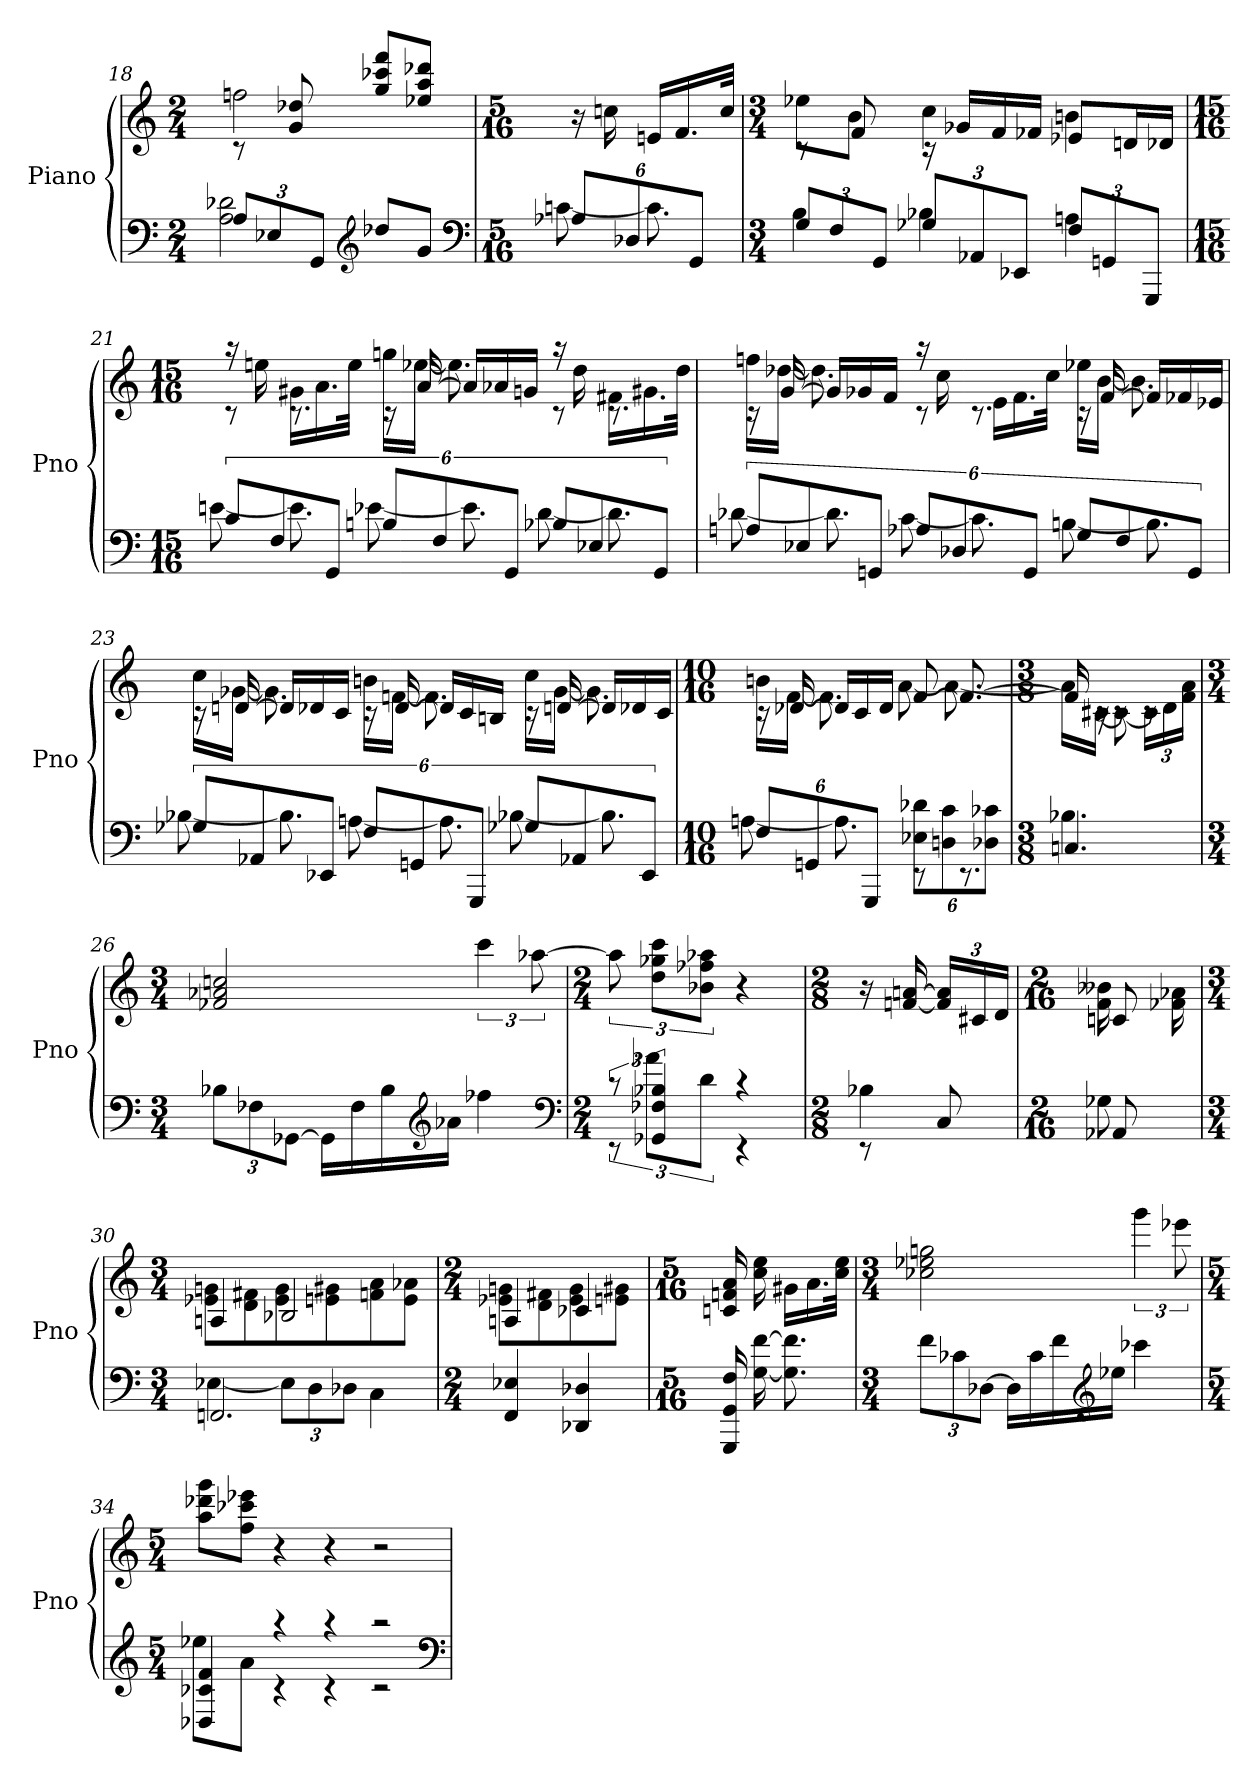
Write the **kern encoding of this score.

**kern	**kern
*part1	*part1
*staff2	*staff1
*I"Piano	*
*I'Pno	*
*clefF4	*clefG2
*k[]	*k[]
*C:	*C:
*M2/4	*M2/4
=18	=18
*^	*^
12AL	2A 2d-X	8rc	2ffn
12E-X	.	.	.
.	.	8g 8dd-X	.
12GGJ	.	.	.
*clefG2	*	*	*
8dd-XL	.	8gg 8ccc-X 8fffL	.
8gJ	.	8ee-X 8aa 8ddd-XJ	.
*	*	*v	*v
*clefF4	*	*
=19	=19	=19
*M5/16	*	*M5/16
48%5A-XL	[8cn	16r
.	.	16ccn
48%5D-X	.	.
.	8.c]	16enLL
.	.	16.f
48%5GGJ	.	.
.	.	32ccJJk
=20	=20	=20
*M3/4	*	*M3/4
*	*	*^
12GL	4B	8rc	8ee-XL
12F	.	.	.
.	.	8f	8bJ
12GGJ	.	.	.
12G-XL	4B-X	16rc	4cc
.	.	16g-XLL	.
12AA-X	.	.	.
.	.	16f	.
12EE-XJ	.	.	.
.	.	16f-XJJ	.
12FL	4An	8e-XL	4bn
12GGn	.	.	.
.	.	16dnL	.
12GGGJ	.	.	.
.	.	16d-XJJ	.
=21	=21	=21	=21
*M15/16	*	*M15/16	*
48%5cL	[8en	8rc	16raa
.	.	.	16een
48%5F	.	.	.
.	8.e]	8.rc	16g#XLL
.	.	.	16.a
48%5GGJ	.	.	.
.	.	.	32eeJJk
48%5BnL	[8e-X	16rc	16ggnLL
.	.	[16a	[16ee-XJJ
48%5F	.	.	.
.	8.e-]	16aLL]	8.ee-]
.	.	16a-X	.
48%5GGJ	.	.	.
.	.	16gnJJ	.
48%5B-XL	[8d	8rc	16raa
.	.	.	16dd
48%5E-X	.	.	.
.	8.d]	8.rc	16f#XLL
.	.	.	16.g#X
48%5GGJ	.	.	.
.	.	.	32ddJJk
=22	=22	=22	=22
48%5AnL	[8d-X	16rc	16ffnLL
.	.	[16g	[16dd-XJJ
48%5E-X	.	.	.
.	8.d-]	16gLL]	8.dd-]
.	.	16g-X	.
48%5GGnJ	.	.	.
.	.	16fJJ	.
48%5A-XL	[8c	8rc	16raa
.	.	.	16cc
48%5D-X	.	.	.
.	8.c]	8.rc	16eLL
.	.	.	16.f
48%5GGJ	.	.	.
.	.	.	32ccJJk
48%5GL	[8Bn	16rc	16ee-XLL
.	.	[16f	[16bJJ
48%5F	.	.	.
.	8.B]	16fLL]	8.b]
.	.	16f-X	.
48%5GGJ	.	.	.
.	.	16e-XJJ	.
=23	=23	=23	=23
48%5G-XL	[8B-X	16rc	16ccLL
.	.	[16dn	[16g-XJJ
48%5AA-X	.	.	.
.	8.B-]	16dLL]	8.g-]
.	.	16d-X	.
48%5EE-XJ	.	.	.
.	.	16cJJ	.
48%5FL	[8An	16rc	16bnLL
.	.	[16d-	[16fnJJ
48%5GGn	.	.	.
.	8.A]	16d-LL]	8.f]
.	.	16c	.
48%5GGGJ	.	.	.
.	.	16BnJJ	.
48%5G-XL	[8B-X	16rc	16ccLL
.	.	[16dn	[16g-JJ
48%5AA-X	.	.	.
.	8.B-]	16dLL]	8.g-]
.	.	16d-X	.
48%5EE-J	.	.	.
.	.	16cJJ	.
=24	=24	=24	=24
*M10/16	*	*M10/16	*
48%5FL	[8An	16rc	16bnLL
.	.	[16d-X	[16fJJ
48%5GGn	.	.	.
.	8.A]	16d-LL]	8.f]
.	.	16c	.
48%5GGGJ	.	.	.
.	.	16d-JJ	.
8rEE	48%5E-X 48%5d-XL	[8f	[8a
.	48%5Dn 48%5c	.	.
8.rEE	.	8.f_	8.a_
.	48%5D-X 48%5c-XJ	.	.
=25	=25	=25	=25
*M3/8	*	*M3/8	*
4.Cn	4.B-X	16f]	16aLL]
.	.	16rc	[16c#XJJ
.	.	8rc	8c#_
.	.	8rc	24c#LL]
.	.	.	24d
.	.	.	24f 24aJJ
*v	*v	*	*
*	*v	*v
=26	=26
*M3/4	*M3/4
12B-XL	2f-X 2a-X 2ccn
12F-X	.
[12GG-XJ	.
16GG-LL]	.
16F-	.
16B-	.
*clefG2	*
16a-XJJ	.
4ff-X	6ccc
.	[12aa-X
*clefF4	*
=27	=27
*M2/4	*M2/4
*^	*
12rEE	12rc	12aa-]
6GG-X 6F-X 6B-X	12a-XL	12dd 12gg-X 12cccL
.	12dJ	12b-X 12ff-X 12aa-XJ
4rEE	4rc	4r
=28	=28	=28
*M2/8	*	*M2/8
8rEE	4B-X	16r
.	.	[16fn [16an
8C	.	24f] 24a]LL
.	.	24c#X
.	.	24dJJ
=29	=29	=29
*M2/16	*	*M2/16
*	*	*^
8AA-X	8G-X	8cn	16f 16b--X
.	.	.	16f-X 16a-X
=30	=30	=30	=30
*M3/4	*	*M3/4	*
2.FFn	[4E-X	4An	8e-X 8gnL
.	.	.	8d 8f#X
.	12E-L]	2B-X	8e- 8g
.	12D	.	.
.	.	.	8en 8g#X
.	12D-XJ	.	.
.	4C	.	8fn 8a
.	.	.	8e 8a-XJ
*v	*v	*	*
=31	=31	=31
*M2/4	*M2/4	*
4FF 4E-X	4An	8e-X 8gnL
.	.	8d 8f#X
4DD-X 4D-X	4c-X	8e- 8g
.	.	8en 8g#XJ
*	*v	*v
=32	=32
*M5/16	*M5/16
16GGG 16GG 16F	16cn 16fn 16a
[16G [16f	16cc 16ee
8.G] 8.f]	16g#XLL
.	16.a
.	32cc 32eeJJk
=33	=33
*M3/4	*M3/4
12fL	2cc-X 2ee-X 2ggn
12c-X	.
[12D-XJ	.
16D-LL]	.
16c-	.
16f	.
*clefG2	*
16ee-XJJ	.
4ccc-X	6ggg
.	12eee-X
=34	=34
*M5/4	*M5/4
*^	*
4D-X 4c-X 4f	8ee-XL	8aa 8ddd-X 8gggL
.	8aJ	8ff 8ccc-X 8eee-XJ
4rc	4raa	4r
4rc	4raa	4r
2rc	2raa	2r
*v	*v	*
*clefF4	*
=	=
*-	*-
